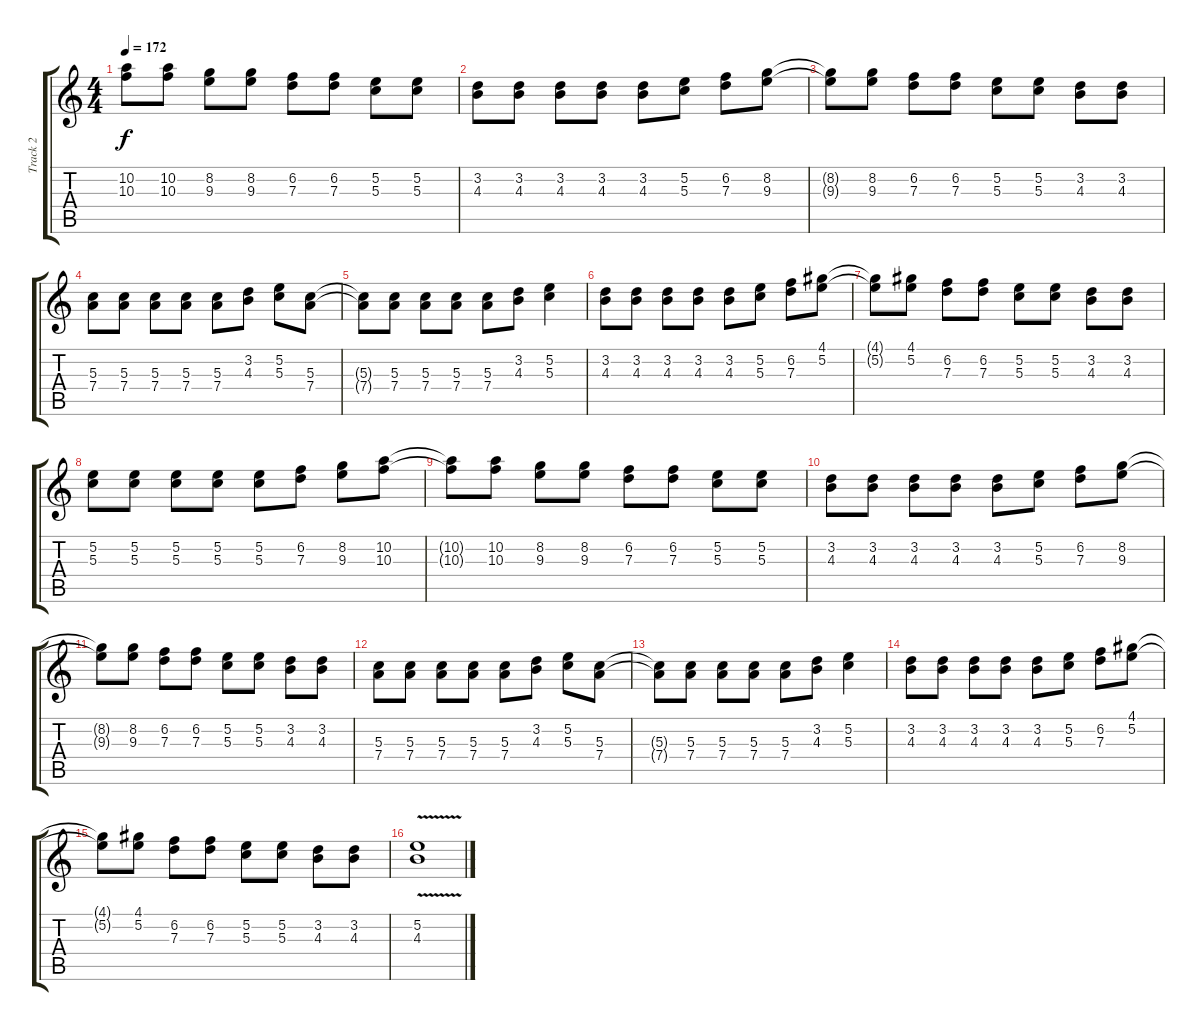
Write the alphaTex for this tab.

\track ("Track 2" "Track 2") {instrument acousticguitarsteel}
\staff {score tabs}
\tuning (E4 B3 G3 D3 A2 E2) {hide}
\ts (4 4)
\tempo 172
\clef g2
\ks c
(10.2{t} 10.3{t}).8{dy f} (10.2 10.3).8 (8.2 9.3).8 (8.2 9.3).8 (6.2 7.3).8 (6.2 7.3).8 (5.2 5.3).8 (5.2 5.3).8 |
(3.2 4.3).8 (3.2 4.3).8 (3.2 4.3).8 (3.2 4.3).8 (3.2 4.3).8 (5.2 5.3).8 (6.2 7.3).8 (8.2 9.3).8 |
(8.2{t} 9.3{t}).8 (8.2 9.3).8 (6.2 7.3).8 (6.2 7.3).8 (5.2 5.3).8 (5.2 5.3).8 (3.2 4.3).8 (3.2 4.3).8 |
(5.3 7.4).8 (5.3 7.4).8 (5.3 7.4).8 (5.3 7.4).8 (5.3 7.4).8 (3.2 4.3).8 (5.2 5.3).8 (5.3 7.4).8 |
(5.3{t} 7.4{t}).8 (5.3 7.4).8 (5.3 7.4).8 (5.3 7.4).8 (5.3 7.4).8 (3.2 4.3).8 (5.2 5.3).4 |
(3.2 4.3).8 (3.2 4.3).8 (3.2 4.3).8 (3.2 4.3).8 (3.2 4.3).8 (5.2 5.3).8 (6.2 7.3).8 (4.1 5.2).8 |
(4.1{t} 5.2{t}).8 (4.1 5.2).8 (6.2 7.3).8 (6.2 7.3).8 (5.2 5.3).8 (5.2 5.3).8 (3.2 4.3).8 (3.2 4.3).8 |
(5.2 5.3).8 (5.2 5.3).8 (5.2 5.3).8 (5.2 5.3).8 (5.2 5.3).8 (6.2 7.3).8 (8.2 9.3).8 (10.2 10.3).8 |
(10.2{t} 10.3{t}).8 (10.2 10.3).8 (8.2 9.3).8 (8.2 9.3).8 (6.2 7.3).8 (6.2 7.3).8 (5.2 5.3).8 (5.2 5.3).8 |
(3.2 4.3).8 (3.2 4.3).8 (3.2 4.3).8 (3.2 4.3).8 (3.2 4.3).8 (5.2 5.3).8 (6.2 7.3).8 (8.2 9.3).8 |
(8.2{t} 9.3{t}).8 (8.2 9.3).8 (6.2 7.3).8 (6.2 7.3).8 (5.2 5.3).8 (5.2 5.3).8 (3.2 4.3).8 (3.2 4.3).8 |
(5.3 7.4).8 (5.3 7.4).8 (5.3 7.4).8 (5.3 7.4).8 (5.3 7.4).8 (3.2 4.3).8 (5.2 5.3).8 (5.3 7.4).8 |
(5.3{t} 7.4{t}).8 (5.3 7.4).8 (5.3 7.4).8 (5.3 7.4).8 (5.3 7.4).8 (3.2 4.3).8 (5.2 5.3).4 |
(3.2 4.3).8 (3.2 4.3).8 (3.2 4.3).8 (3.2 4.3).8 (3.2 4.3).8 (5.2 5.3).8 (6.2 7.3).8 (4.1 5.2).8 |
(4.1{t} 5.2{t}).8 (4.1 5.2).8 (6.2 7.3).8 (6.2 7.3).8 (5.2 5.3).8 (5.2 5.3).8 (3.2 4.3).8 (3.2 4.3).8 |
(5.2 4.3{v}).1
